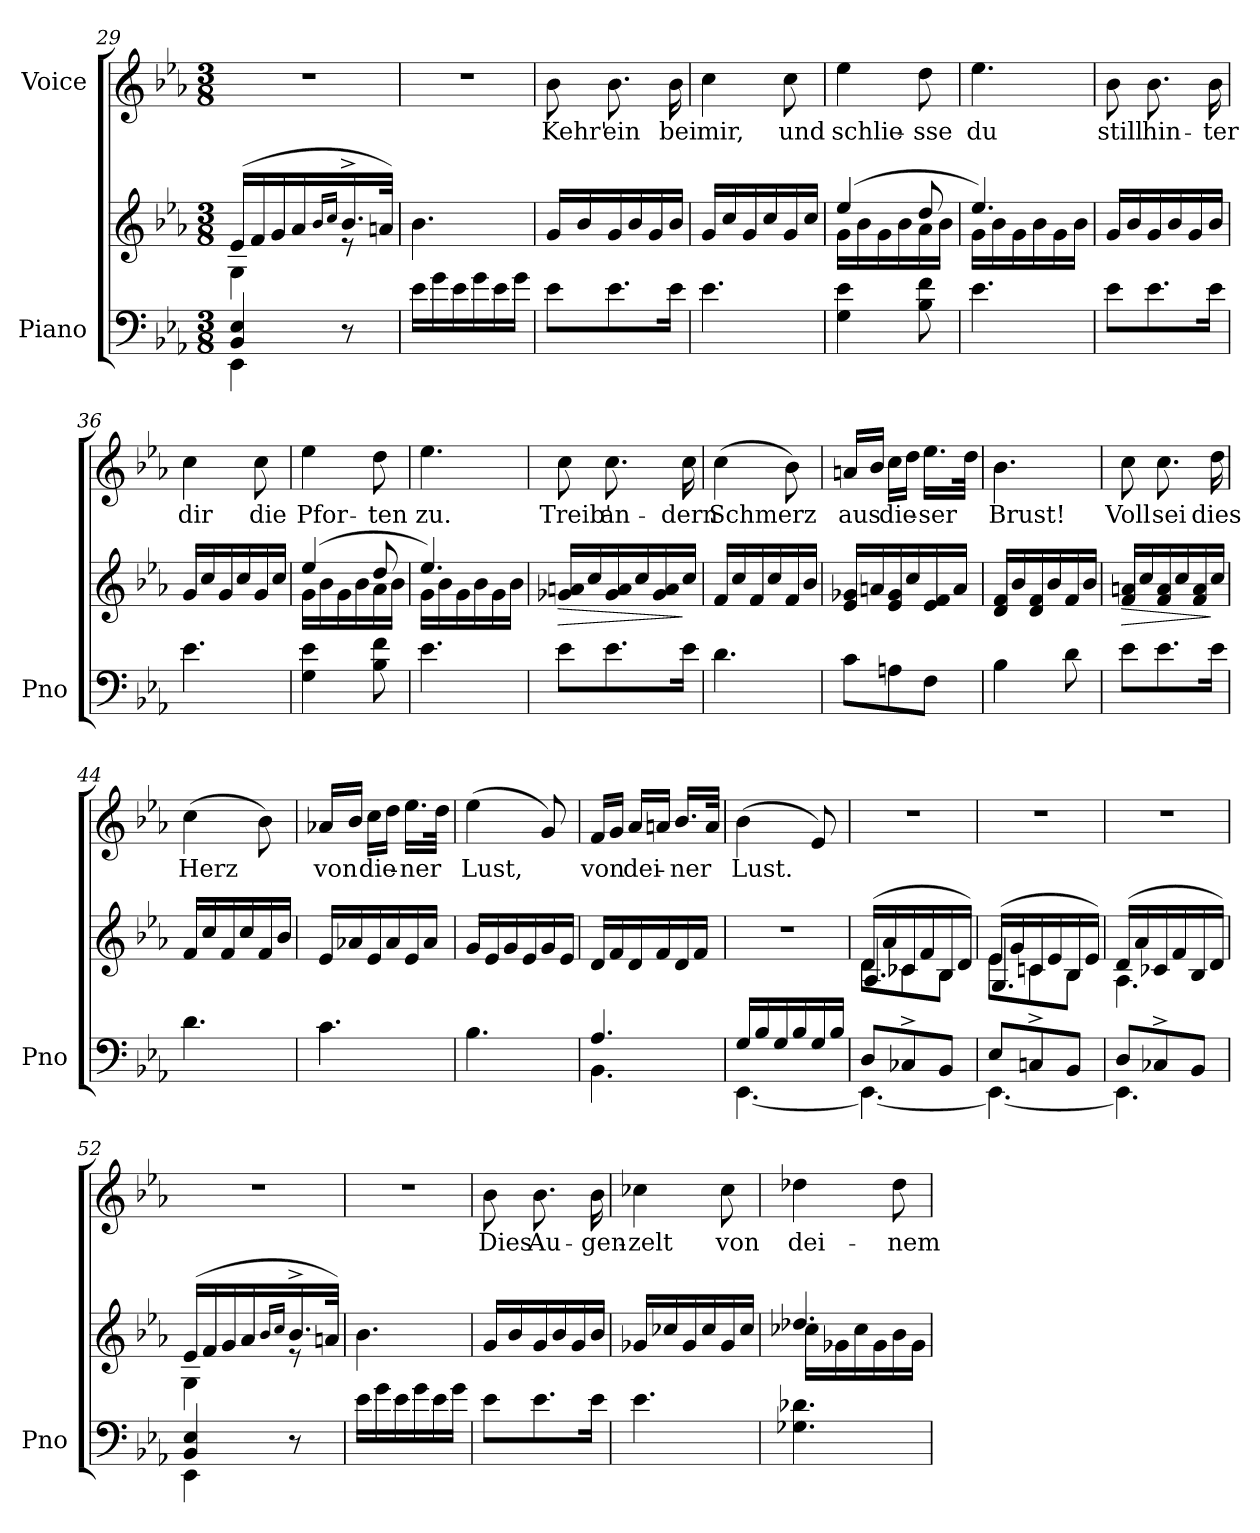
**kern	**kern	**dynam	**kern	**text
*part2	*part2	*part2	*part1	*part1
*staff3	*staff2	*staff2/3	*staff1	*staff1
*I"Piano	*	*	*I"Voice	*
*I'Pno	*	*	*	*
*clefF4	*clefG2	*	*clefG2	*
*k[b-e-a-]	*k[b-e-a-]	*	*k[b-e-a-]	*
*M3/8	*M3/8	*	*M3/8	*
=29	=29	=29	=29	=29
*^	*^	*	*	*
4BB-/ 4E-/	4EE-\	(16e-/LL	4G\	.	4.r	.
.	.	16f/	.	.	.	.
.	.	16g/	.	.	.	.
.	.	16a-/	.	.	.	.
.	.	16qb-/LL	.	.	.	.
.	.	16qcc/JJ	.	.	.	.
8r	8rBByy	16.b-^/	8re	.	.	.
.	.	32an/JJk)	.	.	.	.
*v	*v	*	*	*	*	*
*	*v	*v	*	*	*
!!LO:LB:g=z
=30	=30	=30	=30	=30
16e-\LL	4.b-\	.	4.r	.
16g\	.	.	.	.
16e-\	.	.	.	.
16g\	.	.	.	.
16e-\	.	.	.	.
16g\JJ	.	.	.	.
=31	=31	=31	=31	=31
!	!	!	!	!LO:LY:b
8e-\L	16g/LL	.	8b-\	Kehr'
.	16b-/	.	.	.
!	!	!	!	!LO:LY:b
8.e-\	16g/	.	8.b-\	ein
.	16b-/	.	.	.
.	16g/	.	.	.
!	!	!	!	!LO:LY:b
16e-\Jk	16b-/JJ	.	16b-\	bei
=32	=32	=32	=32	=32
!	!	!	!	!LO:LY:b
4.e-\	16g/LL	.	4cc\	mir,
.	16cc/	.	.	.
.	16g/	.	.	.
.	16cc/	.	.	.
!	!	!	!	!LO:LY:b
.	16g/	.	8cc\	und
.	16cc/JJ	.	.	.
=33	=33	=33	=33	=33
*	*^	*	*	*
!	!	!	!	!	!LO:LY:b
4G\ 4e-\	(4ee-/	16g\LL	.	4ee-\	schlie-
.	.	16b-\	.	.	.
.	.	16g\	.	.	.
.	.	16b-\	.	.	.
!	!	!	!	!	!LO:LY:b
8B-\ 8f\	8dd/	16a-\	.	8dd\	-sse
.	.	16b-\JJ	.	.	.
=34	=34	=34	=34	=34	=34
!	!	!	!	!	!LO:LY:b
4.e-\	4.ee-/)	16g\LL	.	4.ee-\	du
.	.	16b-\	.	.	.
.	.	16g\	.	.	.
.	.	16b-\	.	.	.
.	.	16g\	.	.	.
.	.	16b-\JJ	.	.	.
=35	=35	=35	=35	=35	=35
!	!	!	!	!	!LO:LY:b
*	*v	*v	*	*	*
8e-\L	16g/LL	.	8b-\	still
.	16b-/	.	.	.
!	!	!	!	!LO:LY:b
8.e-\	16g/	.	8.b-\	hin-
.	16b-/	.	.	.
.	16g/	.	.	.
!	!	!	!	!LO:LY:b
16e-\Jk	16b-/JJ	.	16b-\	-ter
!!LO:LB:g=z
=36	=36	=36	=36	=36
!	!	!	!	!LO:LY:b
4.e-\	16g/LL	.	4cc\	dir
.	16cc/	.	.	.
.	16g/	.	.	.
.	16cc/	.	.	.
!	!	!	!	!LO:LY:b
.	16g/	.	8cc\	die
.	16cc/JJ	.	.	.
=37	=37	=37	=37	=37
*	*^	*	*	*
!	!	!	!	!	!LO:LY:b
4G\ 4e-\	(4ee-/	16g\LL	.	4ee-\	Pfor-
.	.	16b-\	.	.	.
.	.	16g\	.	.	.
.	.	16b-\	.	.	.
!	!	!	!	!	!LO:LY:b
8B-\ 8f\	8dd/	16a-\	.	8dd\	-ten
.	.	16b-\JJ	.	.	.
=38	=38	=38	=38	=38	=38
!	!	!	!	!	!LO:LY:b
4.e-\	4.ee-/)	16g\LL	.	4.ee-\	zu.
.	.	16b-\	.	.	.
.	.	16g\	.	.	.
.	.	16b-\	.	.	.
.	.	16g\	.	.	.
.	.	16b-\JJ	.	.	.
=39	=39	=39	=39	=39	=39
!	!	!	!LO:HP:b	!	!LO:LY:b
*	*v	*v	*	*	*
8e-\L	16g-X/ 16an/LL	>	8cc\	Treib'
.	16cc/	.	.	.
!	!	!	!	!LO:LY:b
8.e-\	16g-/ 16a/	.	8.cc\	an-
.	16cc/	.	.	.
.	16g-/ 16a/	.	.	.
!	!	!	!	!LO:LY:b
16e-\Jk	16cc/JJ	]	16cc\	-dern
=40	=40	=40	=40	=40
!	!	!	!	!LO:LY:b
4.d\	16f/LL	.	(4cc\	Schmerz
.	16cc/	.	.	.
.	16f/	.	.	.
.	16cc/	.	.	.
.	16f/	.	8b-\)	.
.	16b-/JJ	.	.	.
=41	=41	=41	=41	=41
!	!	!	!	!LO:LY:b
8c\L	16e-/ 16g-X/LL	.	16an/LL	aus
.	16an/	.	16b-/JJ	.
!	!	!	!	!LO:LY:b
8An\	16e-/ 16g-/	.	16cc\LL	die-
.	16cc/	.	16dd\JJ	.
!	!	!	!	!LO:LY:b
8F\J	16e-/ 16f/	.	16.ee-\LL	ser
.	16a/JJ	.	.	.
.	.	.	32dd\JJk	.
!!LO:LB:g=z
=42	=42	=42	=42	=42
!	!	!	!	!LO:LY:b
4B-\	16d/ 16f/LL	.	4.b-\	Brust!
.	16b-/	.	.	.
.	16d/ 16f/	.	.	.
.	16b-/	.	.	.
8d\	16f/	.	.	.
.	16b-/JJ	.	.	.
=43	=43	=43	=43	=43
!	!	!LO:HP:b	!	!LO:LY:b
8e-\L	16f/ 16an/LL	>	8cc\	Voll
.	16cc/	.	.	.
!	!	!	!	!LO:LY:b
8.e-\	16f/ 16a/	.	8.cc\	sei
.	16cc/	.	.	.
.	16f/ 16a/	.	.	.
!	!	!	!	!LO:LY:b
16e-\Jk	16cc/JJ	]	16dd\	dies
=44	=44	=44	=44	=44
!	!	!	!	!LO:LY:b
4.d\	16f/LL	.	(4cc\	Herz
.	16cc/	.	.	.
.	16f/	.	.	.
.	16cc/	.	.	.
.	16f/	.	8b-\)	.
.	16b-/JJ	.	.	.
=45	=45	=45	=45	=45
!	!	!	!	!LO:LY:b
4.c\	16e-/LL	.	16a-X/LL	von
.	16a-X/	.	16b-/JJ	.
!	!	!	!	!LO:LY:b
.	16e-/	.	16cc\LL	die-
.	16a-/	.	16dd\JJ	.
!	!	!	!	!LO:LY:b
.	16e-/	.	16.ee-\LL	-ner
.	16a-/JJ	.	.	.
.	.	.	32dd\JJk	.
=46	=46	=46	=46	=46
!	!	!	!	!LO:LY:b
4.B-\	16g/LL	.	(4ee-\	Lust,
.	16e-/	.	.	.
.	16g/	.	.	.
.	16e-/	.	.	.
.	16g/	.	8g/)	.
.	16e-/JJ	.	.	.
=47	=47	=47	=47	=47
*^	*	*	*	*
!	!	!	!	!	!LO:LY:b
4.A-/	4.BB-\	16d/LL	.	16f/LL	von
.	.	16f/	.	16g/JJ	.
!	!	!	!	!	!LO:LY:b
.	.	16d/	.	16a-/LL	dei-
.	.	16f/	.	16an/JJ	.
!	!	!	!	!	!LO:LY:b
.	.	16d/	.	16.b-/LL	-ner
.	.	16f/JJ	.	.	.
.	.	.	.	32a/JJk	.
!!LO:LB:g=z
=48	=48	=48	=48	=48	=48
!	!	!	!	!	!LO:LY:b
16G/LL	[4.EE-\	4.r	.	(4b-\	Lust.
16B-/	.	.	.	.	.
16G/	.	.	.	.	.
16B-/	.	.	.	.	.
16G/	.	.	.	8e-/)	.
16B-/JJ	.	.	.	.	.
=49	=49	=49	=49	=49	=49
*	*	*^	*	*	*
*	*	*	*^	*	*	*
8D/L	4.EE-\_	(16d/LL	8d\L	4.A-/	.	4.r	.
.	.	16a-/	.	.	.	.	.
8C-X^/	.	16c-X/	8c-\	.	.	.	.
.	.	16f/	.	.	.	.	.
8BB-/J	.	16B-/	8B-\J	.	.	.	.
.	.	16d/JJ)	.	.	.	.	.
=50	=50	=50	=50	=50	=50	=50	=50
8E-/L	4.EE-\_	(16e-/LL	8e-\L	4.G/	.	4.r	.
.	.	16g/	.	.	.	.	.
8Cn^/	.	16c/	8cn\	.	.	.	.
.	.	16e-/	.	.	.	.	.
8BB-/J	.	16B-/	8B-\J	.	.	.	.
.	.	16e-/JJ)	.	.	.	.	.
*	*	*	*v	*v	*	*	*
=51	=51	=51	=51	=51	=51	=51
8D/L	4.EE-\]	(16d/LL	4.A-\	.	4.r	.
.	.	16a-/	.	.	.	.
8C-X^/	.	16c-X/	.	.	.	.
.	.	16f/	.	.	.	.
8BB-/J	.	16B-/	.	.	.	.
.	.	16d/JJ)	.	.	.	.
=52	=52	=52	=52	=52	=52	=52
4BB-/ 4E-/	4EE-\	(16e-/LL	4G\	.	4.r	.
.	.	16f/	.	.	.	.
.	.	16g/	.	.	.	.
.	.	16a-/	.	.	.	.
.	.	16qb-/LL	.	.	.	.
.	.	16qcc/JJ	.	.	.	.
8r	8rBByy	16.b-^/	8re	.	.	.
.	.	32an/JJk)	.	.	.	.
*v	*v	*	*	*	*	*
*	*v	*v	*	*	*
!!LO:PB:g=z
=53	=53	=53	=53	=53
16e-\LL	4.b-\	.	4.r	.
16g\	.	.	.	.
16e-\	.	.	.	.
16g\	.	.	.	.
16e-\	.	.	.	.
16g\JJ	.	.	.	.
=54	=54	=54	=54	=54
!	!	!	!	!LO:LY:b
8e-\L	16g/LL	.	8b-\	Dies
.	16b-/	.	.	.
!	!	!	!	!LO:LY:b
8.e-\	16g/	.	8.b-\	Au-
.	16b-/	.	.	.
.	16g/	.	.	.
!	!	!	!	!LO:LY:b
16e-\Jk	16b-/JJ	.	16b-\	-gen-
=55	=55	=55	=55	=55
!	!	!	!	!LO:LY:b
4.e-\	16g-X/LL	.	4cc-X\	-zelt
.	16cc-X/	.	.	.
.	16g-/	.	.	.
.	16cc-/	.	.	.
!	!	!	!	!LO:LY:b
.	16g-/	.	8cc-\	von
.	16cc-/JJ	.	.	.
=56	=56	=56	=56	=56
*	*^	*	*	*
!	!	!	!	!	!LO:LY:b
4.G-X\ 4.d-X\	4.dd-X/	16cc-X\LL	.	4dd-X\	dei-
.	.	16g-X\	.	.	.
.	.	16cc-\	.	.	.
.	.	16g-\	.	.	.
!	!	!	!	!	!LO:LY:b
.	.	16b-\	.	8dd-\	-nem
.	.	16g-\JJ	.	.	.
*	*v	*v	*	*	*
=	=	=	=	=
*-	*-	*-	*-	*-
